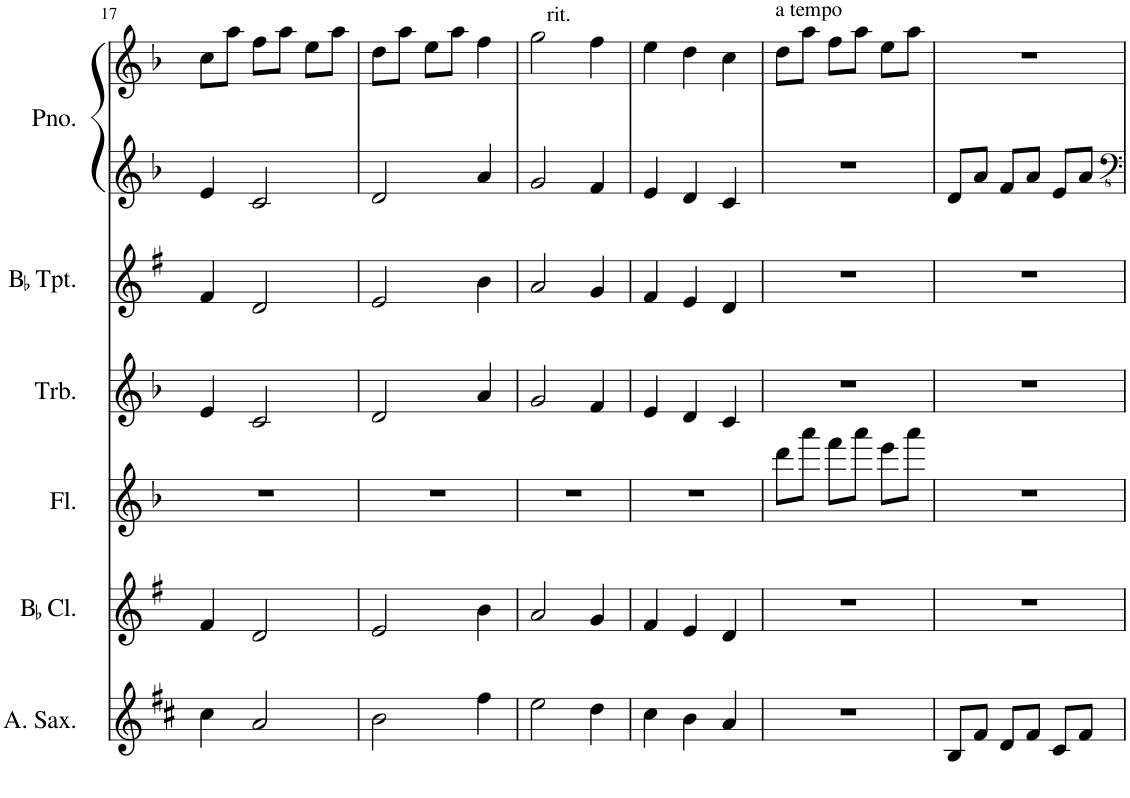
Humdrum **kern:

**kern	**kern	**kern	**kern	**kern	**kern	**kern
*part6	*part5	*part4	*part3	*part2	*part1	*part1
*staff7	*staff6	*staff5	*staff4	*staff3	*staff2	*staff1
*I"Alto Saxophone	*I"BaccidentalFlat Clarinet	*I"Flute	*I"Trombone	*I"BaccidentalFlat Trumpet	*I"Piano	*
*I'A. Sax.	*I'BaccidentalFlat Cl.	*I'Fl.	*I'Trb.	*I'BaccidentalFlat Tpt.	*I'Pno.	*
!!LO:PB:g=z
*clefG2	*clefG2	*clefG2	*clefG2	*clefG2	*clefG2	*clefG2
*Trd5c9	*Trd1c2	*	*	*Trd1c2	*	*
*k[f#c#]	*k[f#]	*k[b-]	*k[b-]	*k[f#]	*k[b-]	*k[b-]
*M3/4	*M3/4	*M3/4	*M3/4	*M3/4	*M3/4	*M3/4
=17	=17	=17	=17	=17	=17	=17
4cc#\	4f#/	2.r	4e/	4f#/	4e/	8cc\L
.	.	.	.	.	.	8aa\J
2a/	2d/	.	2c/	2d/	2c/	8ff\L
.	.	.	.	.	.	8aa\J
.	.	.	.	.	.	8ee\L
.	.	.	.	.	.	8aa\J
=18	=18	=18	=18	=18	=18	=18
2b\	2e/	2.r	2d/	2e/	2d/	8dd\L
.	.	.	.	.	.	8aa\J
.	.	.	.	.	.	8ee\L
.	.	.	.	.	.	8aa\J
4ff#\	4b\	.	4a/	4b\	4a/	4ff\
=19	=19	=19	=19	=19	=19	=19
!	!	!	!	!	!	!LO:TX:a:t=rit.
2ee\	2a/	2.r	2g/	2a/	2g/	2gg\
4dd\	4g/	.	4f/	4g/	4f/	4ff\
=20	=20	=20	=20	=20	=20	=20
4cc#\	4f#/	2.r	4e/	4f#/	4e/	4ee\
4b\	4e/	.	4d/	4e/	4d/	4dd\
4a/	4d/	.	4c/	4d/	4c/	4cc\
=21	=21	=21	=21	=21	=21	=21
!	!	!	!	!	!	!LO:TX:a:t=a tempo
2.r	2.r	8ddd\L	2.r	2.r	2.r	8dd\L
.	.	8aaa\J	.	.	.	8aa\J
.	.	8fff\L	.	.	.	8ff\L
.	.	8aaa\J	.	.	.	8aa\J
.	.	8eee\L	.	.	.	8ee\L
.	.	8aaa\J	.	.	.	8aa\J
=22	=22	=22	=22	=22	=22	=22
8B/L	2.r	2.r	2.r	2.r	8d/L	2.r
8f#/J	.	.	.	.	8a/J	.
8d/L	.	.	.	.	8f/L	.
8f#/J	.	.	.	.	8a/J	.
8c#/L	.	.	.	.	8e/L	.
8f#/J	.	.	.	.	8a/J	.
=	=	=	=	=	=	=
*-	*-	*-	*-	*-	*-	*-
